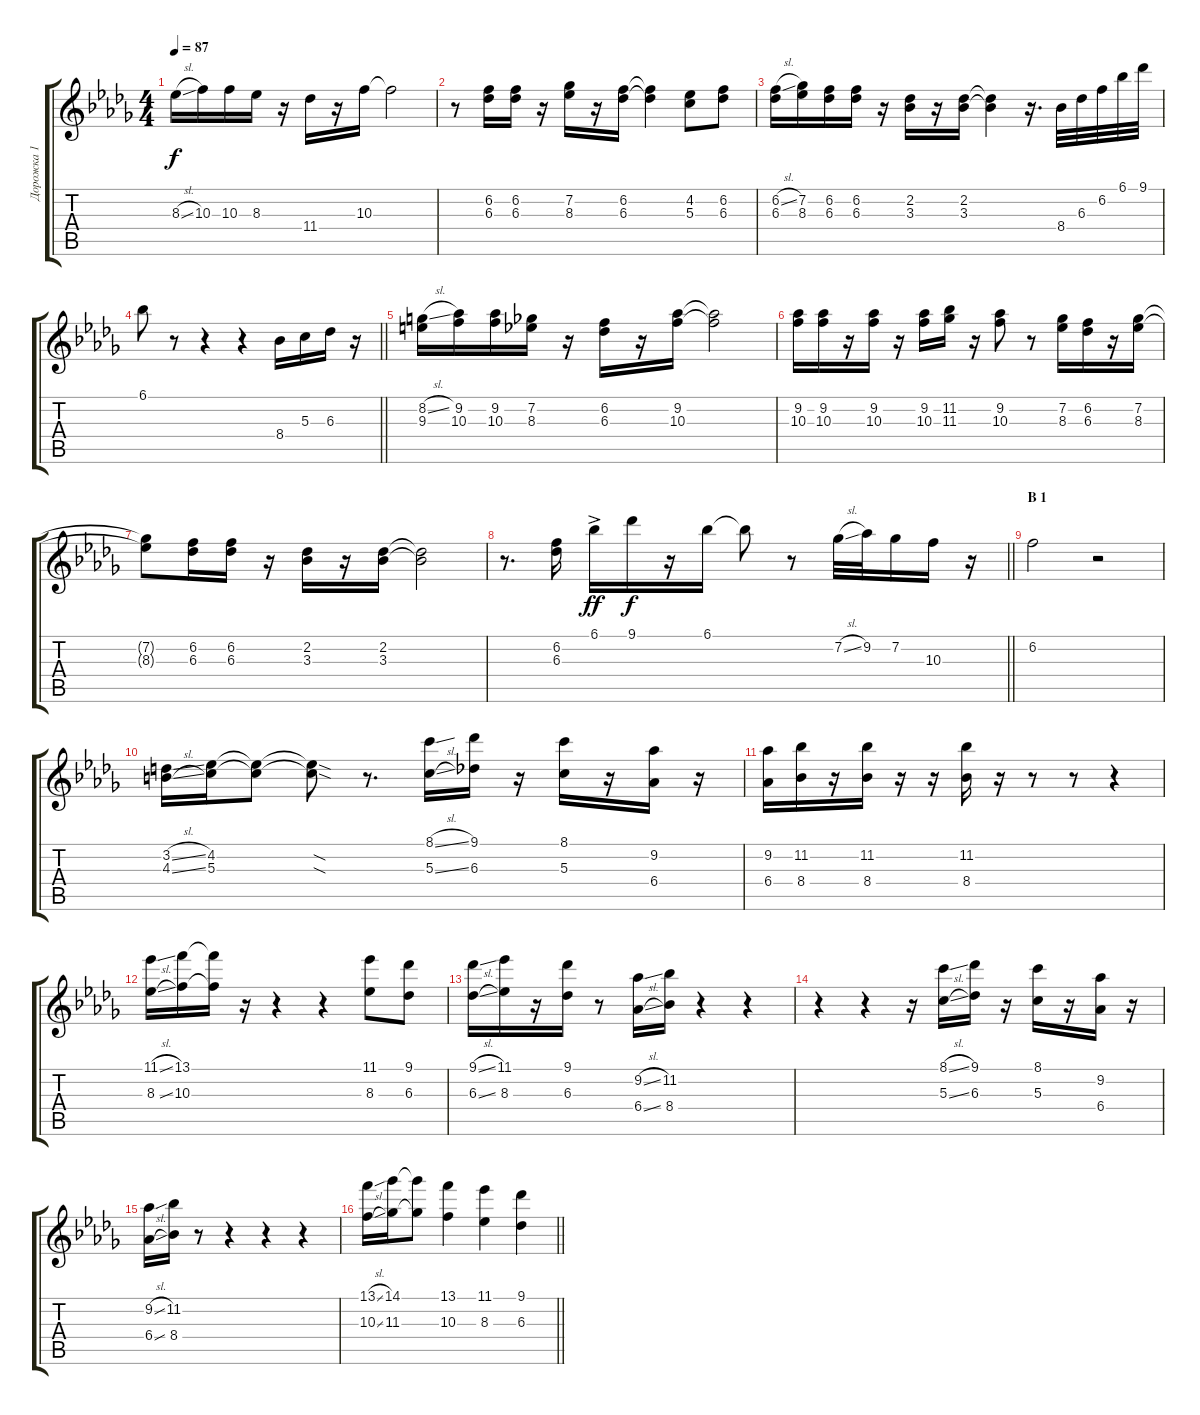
\track ("Дорожка 1" "Дорожка 1") {instrument acousticguitarnylon}
\staff {score tabs}
\tuning (E4 B3 G3 D3 A2 E2) {hide}
\ts (4 4)
\tempo 87
\clef g2
\ks bbminor
8.3{sl}.16{dy f} 10.3.16 10.3.16 8.3.16 r.16 11.4.16 r.16 10.3.16 10.3{t}.2 |
r.8 (6.2 6.3).16 (6.2 6.3).16 r.16 (7.2 8.3).16 r.16 (6.2 6.3).16 (6.2{t} 6.3{t}).4 (4.2 5.3).8 (6.2 6.3).8 |
(6.2{sl} 6.3).16 (7.2 8.3).16 (6.2 6.3).16 (6.2 6.3).16 r.16 (2.2 3.3).16 r.16 (2.2 3.3).16 (2.2{t} 3.3{t}).4 r.16{d} 8.4.32 6.3.32 6.2.32 6.1.32 9.1.32 |
\barLineRight lightlight
6.1.8 r.8 r.4 r.4 8.4.16 5.3.16 6.3.16 r.16 |
(8.2{sl} 9.3).16 (9.2 10.3).16 (9.2 10.3).16 (7.2 8.3).16 r.16 (6.2 6.3).16 r.16 (9.2 10.3).16 (9.2{t} 10.3{t}).2 |
(9.2 10.3).16 (9.2 10.3).16 r.16 (9.2 10.3).16 r.16 (9.2 10.3).16 (11.2 11.3).16 r.16 (9.2 10.3).8 r.8 (7.2 8.3).16 (6.2 6.3).16 r.16 (7.2 8.3).16 |
(7.2{t} 8.3{t}).8 (6.2 6.3).16 (6.2 6.3).16 r.16 (2.2 3.3).16 r.16 (2.2 3.3).16 (2.2{t} 3.3{t}).2 |
\barLineRight lightlight
r.8{d} (6.2 6.3).16 6.1{ac}.16{dy ff} 9.1.16{dy f} r.16 6.1.16 6.1{t}.8 r.8 7.2{sl}.32 9.2.32 7.2.16 10.3.16 r.16 |
\section ("" "B 1")
6.2.2 r.2 |
(3.2{sl} 4.3{sl}).16 (4.2 5.3).16 (4.2{t} 5.3{t}).8 (4.2{sod t} 5.3{sod t}).8 r.8{d} (8.1{sl} 5.3{sl}).16 (9.1 6.3).16 r.16 (8.1 5.3).16 r.16 (9.2 6.4).16 r.16 |
(9.2 6.4).16 (11.2 8.4).16 r.16 (11.2 8.4).16 r.16 r.16 (11.2 8.4).16 r.16 r.8 r.8 r.4 |
(11.1{sl} 8.3{sl}).16 (13.1 10.3).16 (13.1{t} 10.3{t}).16 r.16 r.4 r.4 (11.1 8.3).8 (9.1 6.3).8 |
(9.1{sl} 6.3{sl}).16 (11.1 8.3).16 r.16 (9.1 6.3).16 r.8 (9.2{sl} 6.4{sl}).16 (11.2 8.4).16 r.4 r.4 |
r.4 r.4 r.16 (8.1{sl} 5.3{sl}).16 (9.1 6.3).16 r.16 (8.1 5.3).16 r.16 (9.2 6.4).16 r.16 |
(9.2{sl} 6.4{sl}).16 (11.2 8.4).16 r.8 r.4 r.4 r.4 |
\barLineRight lightlight
(13.1{sl} 10.3{sl}).16 (14.1 11.3).16 (14.1{t} 11.3{t}).8 (13.1 10.3).4 (11.1 8.3).4 (9.1 6.3).4
